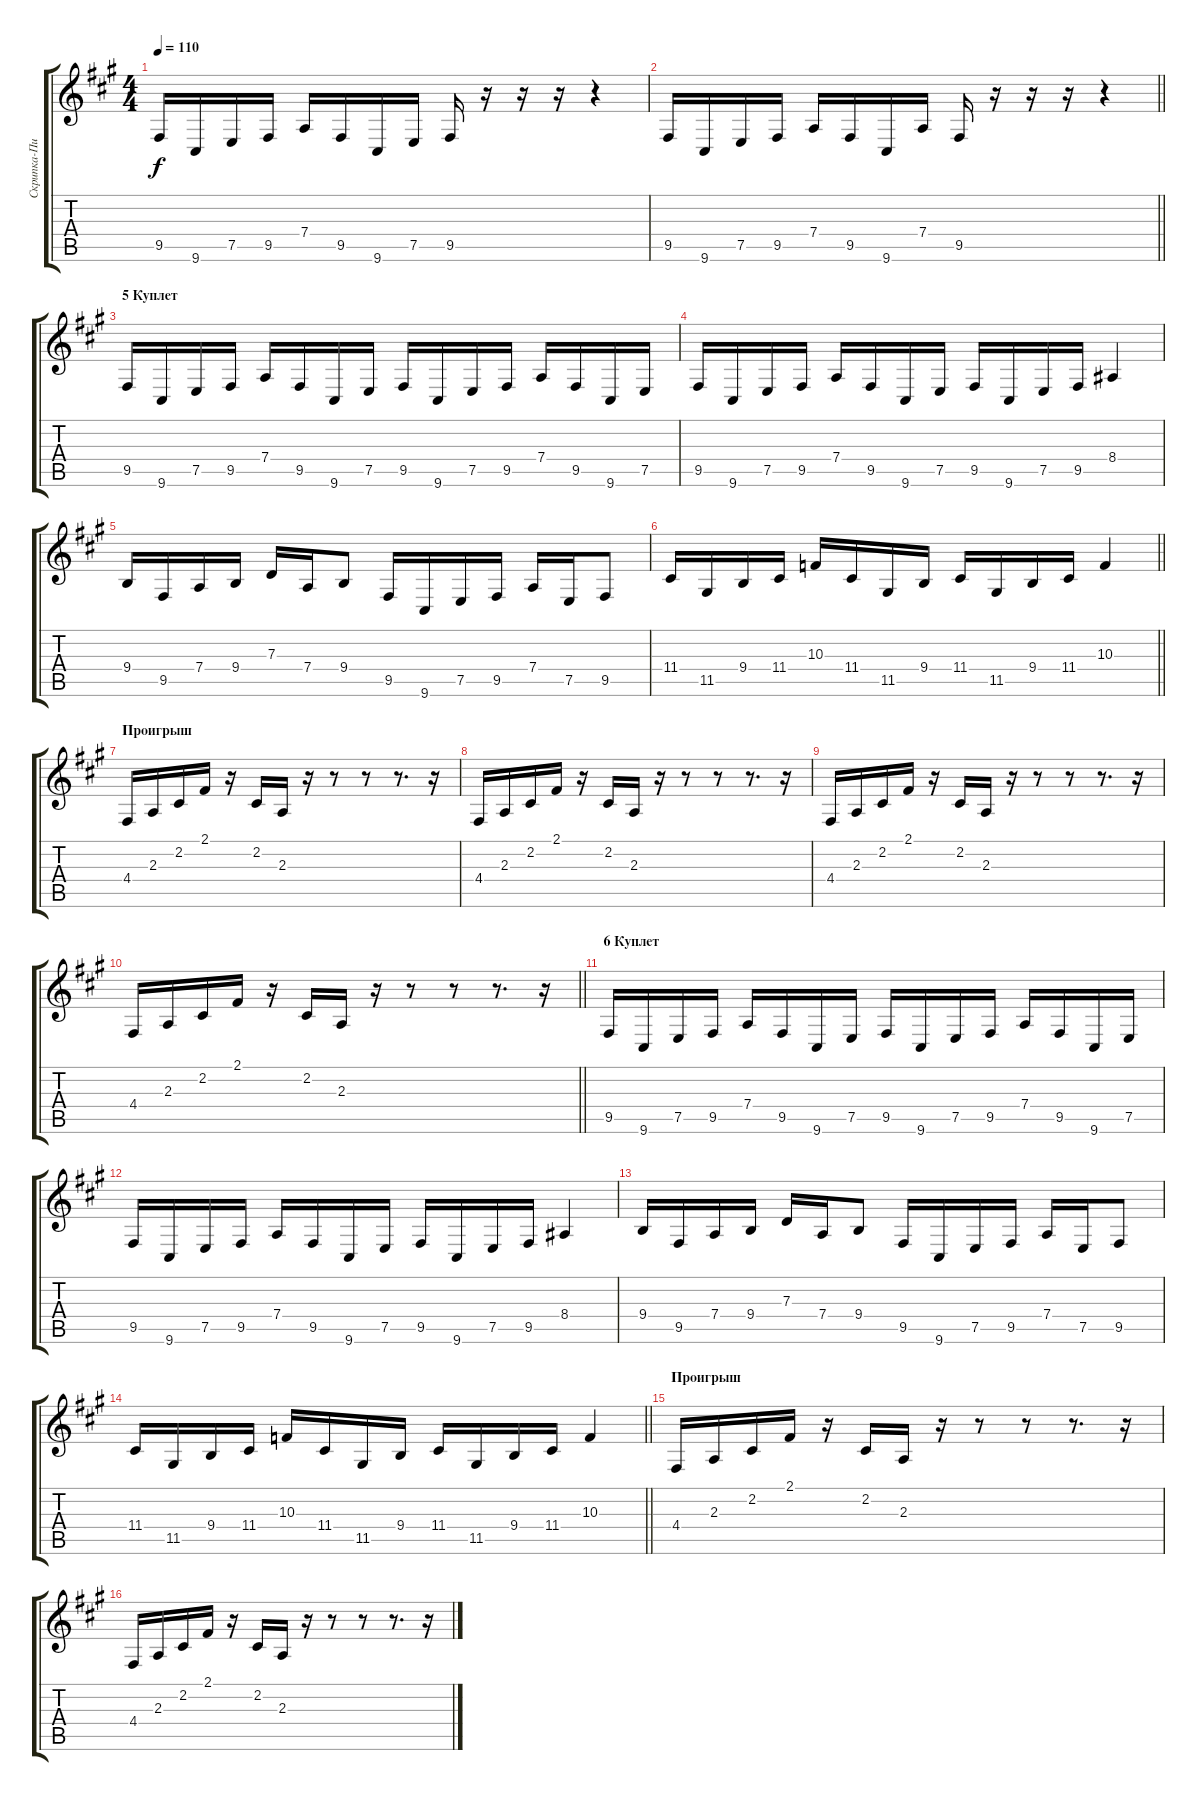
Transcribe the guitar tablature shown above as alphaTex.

\track ("Скрипка-Пиццикато" "Скрипка-Пи") {instrument pizzicatostrings}
\staff {score tabs}
\tuning (E4 B3 G3 D3 A2 E2) {hide}
\ts (4 4)
\tempo 110
\clef g2
\ks f#minor
9.5.16{dy f} 9.6.16 7.5.16 9.5.16 7.4.16 9.5.16 9.6.16 7.5.16 9.5.16 r.16 r.16 r.16 r.4 |
\barLineRight lightlight
9.5.16 9.6.16 7.5.16 9.5.16 7.4.16 9.5.16 9.6.16 7.4.16 9.5.16 r.16 r.16 r.16 r.4 |
\section ("" "5 Куплет")
9.5.16 9.6.16 7.5.16 9.5.16 7.4.16 9.5.16 9.6.16 7.5.16 9.5.16 9.6.16 7.5.16 9.5.16 7.4.16 9.5.16 9.6.16 7.5.16 |
9.5.16 9.6.16 7.5.16 9.5.16 7.4.16 9.5.16 9.6.16 7.5.16 9.5.16 9.6.16 7.5.16 9.5.16 8.4.4 |
9.4.16 9.5.16 7.4.16 9.4.16 7.3.16 7.4.16 9.4.8 9.5.16 9.6.16 7.5.16 9.5.16 7.4.16 7.5.16 9.5.8 |
\barLineRight lightlight
11.4.16 11.5.16 9.4.16 11.4.16 10.3.16 11.4.16 11.5.16 9.4.16 11.4.16 11.5.16 9.4.16 11.4.16 10.3.4 |
\section ("" "Проигрыш")
4.4.16 2.3.16 2.2.16 2.1.16 r.16 2.2.16 2.3.16 r.16 r.8 r.8 r.8{d} r.16 |
4.4.16 2.3.16 2.2.16 2.1.16 r.16 2.2.16 2.3.16 r.16 r.8 r.8 r.8{d} r.16 |
4.4.16 2.3.16 2.2.16 2.1.16 r.16 2.2.16 2.3.16 r.16 r.8 r.8 r.8{d} r.16 |
\barLineRight lightlight
4.4.16 2.3.16 2.2.16 2.1.16 r.16 2.2.16 2.3.16 r.16 r.8 r.8 r.8{d} r.16 |
\section ("" "6 Куплет")
9.5.16 9.6.16 7.5.16 9.5.16 7.4.16 9.5.16 9.6.16 7.5.16 9.5.16 9.6.16 7.5.16 9.5.16 7.4.16 9.5.16 9.6.16 7.5.16 |
9.5.16 9.6.16 7.5.16 9.5.16 7.4.16 9.5.16 9.6.16 7.5.16 9.5.16 9.6.16 7.5.16 9.5.16 8.4.4 |
9.4.16 9.5.16 7.4.16 9.4.16 7.3.16 7.4.16 9.4.8 9.5.16 9.6.16 7.5.16 9.5.16 7.4.16 7.5.16 9.5.8 |
\barLineRight lightlight
11.4.16 11.5.16 9.4.16 11.4.16 10.3.16 11.4.16 11.5.16 9.4.16 11.4.16 11.5.16 9.4.16 11.4.16 10.3.4 |
\section ("" "Проигрыш")
4.4.16 2.3.16 2.2.16 2.1.16 r.16 2.2.16 2.3.16 r.16 r.8 r.8 r.8{d} r.16 |
4.4.16 2.3.16 2.2.16 2.1.16 r.16 2.2.16 2.3.16 r.16 r.8 r.8 r.8{d} r.16
